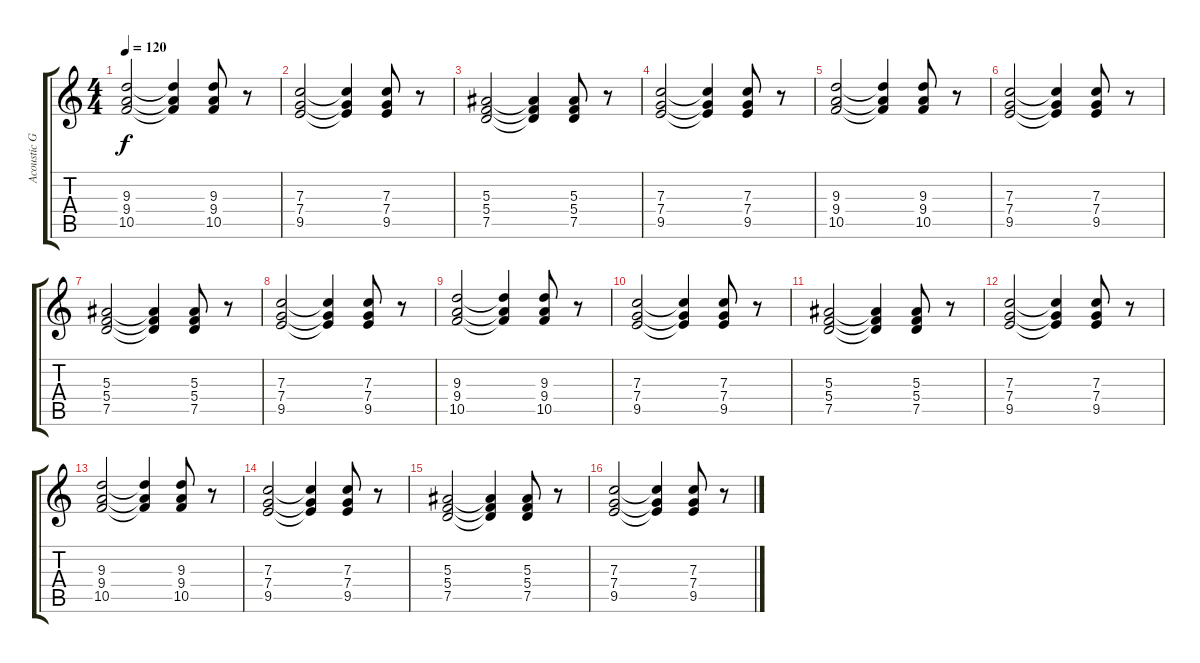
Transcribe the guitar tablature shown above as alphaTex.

\track ("Acoustic Guitar II (nulon)" "Acoustic G") {instrument acousticguitarnylon}
\staff {score tabs}
\tuning (D4 A3 F3 C3 G2 D2) {hide}
\ts (4 4)
\tempo 120
\clef g2
\ks c
(9.3 9.4 10.5).2{dy f} (9.3{t} 9.4{t} 10.5{t}).4 (9.3 9.4 10.5).8 r.8 |
(7.3 7.4 9.5).2 (7.3{t} 7.4{t} 9.5{t}).4 (7.3 7.4 9.5).8 r.8 |
(5.3 5.4 7.5).2 (5.3{t} 5.4{t} 7.5{t}).4 (5.3 5.4 7.5).8 r.8 |
(7.3 7.4 9.5).2 (7.3{t} 7.4{t} 9.5{t}).4 (7.3 7.4 9.5).8 r.8 |
(9.3 9.4 10.5).2 (9.3{t} 9.4{t} 10.5{t}).4 (9.3 9.4 10.5).8 r.8 |
(7.3 7.4 9.5).2 (7.3{t} 7.4{t} 9.5{t}).4 (7.3 7.4 9.5).8 r.8 |
(5.3 5.4 7.5).2 (5.3{t} 5.4{t} 7.5{t}).4 (5.3 5.4 7.5).8 r.8 |
(7.3 7.4 9.5).2 (7.3{t} 7.4{t} 9.5{t}).4 (7.3 7.4 9.5).8 r.8 |
(9.3 9.4 10.5).2 (9.3{t} 9.4{t} 10.5{t}).4 (9.3 9.4 10.5).8 r.8 |
(7.3 7.4 9.5).2 (7.3{t} 7.4{t} 9.5{t}).4 (7.3 7.4 9.5).8 r.8 |
(5.3 5.4 7.5).2 (5.3{t} 5.4{t} 7.5{t}).4 (5.3 5.4 7.5).8 r.8 |
(7.3 7.4 9.5).2 (7.3{t} 7.4{t} 9.5{t}).4 (7.3 7.4 9.5).8 r.8 |
(9.3 9.4 10.5).2 (9.3{t} 9.4{t} 10.5{t}).4 (9.3 9.4 10.5).8 r.8 |
(7.3 7.4 9.5).2 (7.3{t} 7.4{t} 9.5{t}).4 (7.3 7.4 9.5).8 r.8 |
(5.3 5.4 7.5).2 (5.3{t} 5.4{t} 7.5{t}).4 (5.3 5.4 7.5).8 r.8 |
(7.3 7.4 9.5).2 (7.3{t} 7.4{t} 9.5{t}).4 (7.3 7.4 9.5).8 r.8
